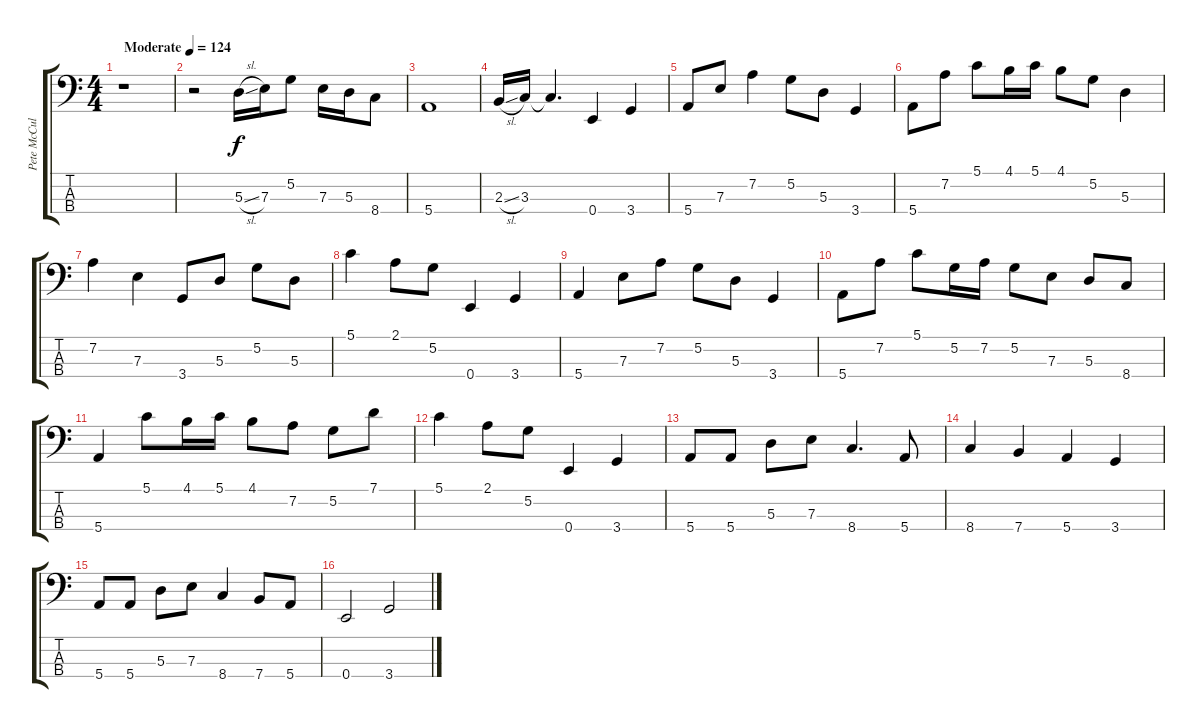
\track ("Pete McCullaugh" "Pete McCul") {instrument electricbassfinger}
\staff {score tabs}
\tuning (G2 D2 A1 E1) {hide}
\ts (4 4)
\section ("" "")
\tempo (124 "Moderate")
\clef f4
\ks c
r.1{dy f instrument electricbassfinger} |
r.2 5.3{sl}.16 7.3.16 5.2.8 7.3.16 5.3.16 8.4.8 |
5.4.1 |
2.3{sl}.16 3.3.16 3.3{t}.4{d} 0.4.4 3.4.4 |
5.4.8 7.3.8 7.2.4 5.2.8 5.3.8 3.4.4 |
5.4.8 7.2.8 5.1.8 4.1.16 5.1.16 4.1.8 5.2.8 5.3.4 |
7.2.4 7.3.4 3.4.8 5.3.8 5.2.8 5.3.8 |
5.1.4 2.1.8 5.2.8 0.4.4 3.4.4 |
5.4.4 7.3.8 7.2.8 5.2.8 5.3.8 3.4.4 |
5.4.8 7.2.8 5.1.8 5.2.16 7.2.16 5.2.8 7.3.8 5.3.8 8.4.8 |
5.4.4 5.1.8 4.1.16 5.1.16 4.1.8 7.2.8 5.2.8 7.1.8 |
5.1.4 2.1.8 5.2.8 0.4.4 3.4.4 |
5.4.8 5.4.8 5.3.8 7.3.8 8.4.4{d} 5.4.8 |
8.4.4 7.4.4 5.4.4 3.4.4 |
5.4.8 5.4.8 5.3.8 7.3.8 8.4.4 7.4.8 5.4.8 |
0.4.2 3.4.2
